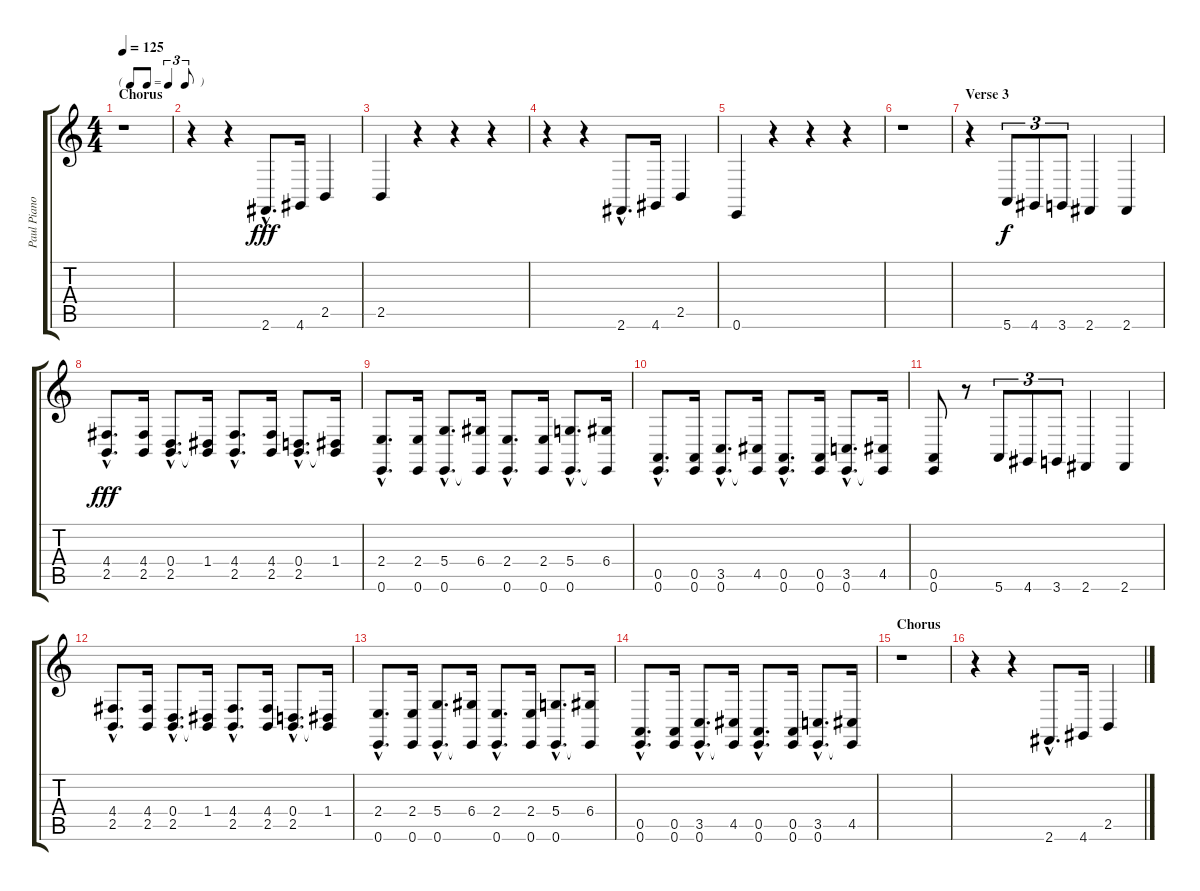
\track ("Paul Piano" "Paul Piano") {instrument honkytonkpiano}
\staff {score tabs}
\tuning (E4 B3 G3 D3 A2 E2) {hide}
\ts (4 4)
\tf triplet8th
\section ("" "Chorus")
\tempo 125
\clef g2
\ks c
r.1{dy fff} |
r.4 r.4 2.6{hac}.8{d} 4.6.16 2.5.4 |
2.5.4 r.4 r.4 r.4 |
r.4 r.4 2.6{hac}.8{d} 4.6.16 2.5.4 |
0.6.4 r.4 r.4 r.4 |
r.1 |
\section ("" "Verse 3")
r.4 5.6.8{tu (3 2) dy f} 4.6.8{tu (3 2)} 3.6.8{tu (3 2)} 2.6.4 2.6.4 |
(4.4{hac} 2.5{hac}).8{d dy fff volume 10} (4.4 2.5).16 (0.4{hac} 2.5{hac}).8{d} (1.4 2.5{t}).16 (4.4{hac} 2.5{hac}).8{d} (4.4 2.5).16 (0.4{hac} 2.5{hac}).8{d} (1.4 2.5{t}).16 |
(2.4{hac} 0.6{hac}).8{d} (2.4 0.6).16 (5.4{hac} 0.6{hac}).8{d} (6.4 0.6{t}).16 (2.4{hac} 0.6{hac}).8{d} (2.4 0.6).16 (5.4{hac} 0.6{hac}).8{d} (6.4 0.6{t}).16 |
(0.5{hac} 0.6{hac}).8{d} (0.5 0.6).16 (3.5{hac} 0.6{hac}).8{d} (4.5 0.6{t}).16 (0.5{hac} 0.6{hac}).8{d} (0.5 0.6).16 (3.5{hac} 0.6{hac}).8{d} (4.5 0.6{t}).16 |
(0.5 0.6).8 r.8 5.6.8{tu (3 2) volume 15} 4.6.8{tu (3 2)} 3.6.8{tu (3 2)} 2.6.4 2.6.4 |
(4.4{hac} 2.5{hac}).8{d volume 11} (4.4 2.5).16 (0.4{hac} 2.5{hac}).8{d} (1.4 2.5{t}).16 (4.4{hac} 2.5{hac}).8{d} (4.4 2.5).16 (0.4{hac} 2.5{hac}).8{d} (1.4 2.5{t}).16 |
(2.4{hac} 0.6{hac}).8{d} (2.4 0.6).16 (5.4{hac} 0.6{hac}).8{d} (6.4 0.6{t}).16 (2.4{hac} 0.6{hac}).8{d} (2.4 0.6).16 (5.4{hac} 0.6{hac}).8{d} (6.4 0.6{t}).16 |
(0.5{hac} 0.6{hac}).8{d} (0.5 0.6).16 (3.5{hac} 0.6{hac}).8{d} (4.5 0.6{t}).16 (0.5{hac} 0.6{hac}).8{d} (0.5 0.6).16 (3.5{hac} 0.6{hac}).8{d} (4.5 0.6{t}).16 |
\section ("" "Chorus")
r.1 |
r.4 r.4 2.6{hac}.8{d volume 15} 4.6.16 2.5.4
